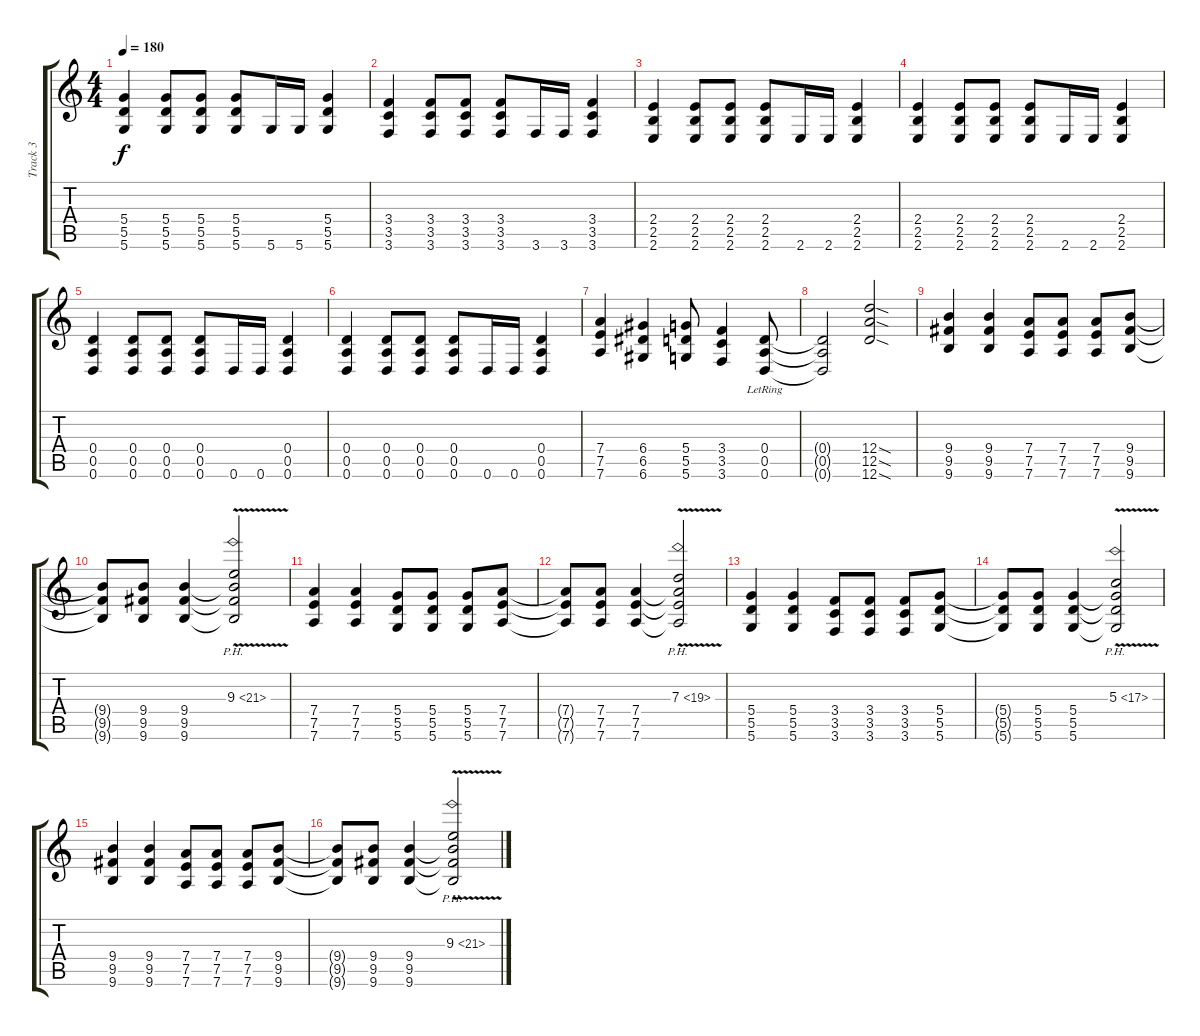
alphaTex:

\track ("Track 3" "Track 3") {instrument overdrivenguitar}
\staff {score tabs}
\tuning (E4 B3 G3 D3 A2 D2) {hide}
\ts (4 4)
\tempo 180
\clef g2
\ks c
(5.4 5.5 5.6).4{dy f} (5.4 5.5 5.6).8 (5.4 5.5 5.6).8 (5.4 5.5 5.6).8 5.6.16 5.6.16 (5.4 5.5 5.6).4 |
(3.4 3.5 3.6).4 (3.4 3.5 3.6).8 (3.4 3.5 3.6).8 (3.4 3.5 3.6).8 3.6.16 3.6.16 (3.4 3.5 3.6).4 |
(2.4 2.5 2.6).4 (2.4 2.5 2.6).8 (2.4 2.5 2.6).8 (2.4 2.5 2.6).8 2.6.16 2.6.16 (2.4 2.5 2.6).4 |
(2.4 2.5 2.6).4 (2.4 2.5 2.6).8 (2.4 2.5 2.6).8 (2.4 2.5 2.6).8 2.6.16 2.6.16 (2.4 2.5 2.6).4 |
(0.4 0.5 0.6).4 (0.4 0.5 0.6).8 (0.4 0.5 0.6).8 (0.4 0.5 0.6).8 0.6.16 0.6.16 (0.4 0.5 0.6).4 |
(0.4 0.5 0.6).4 (0.4 0.5 0.6).8 (0.4 0.5 0.6).8 (0.4 0.5 0.6).8 0.6.16 0.6.16 (0.4 0.5 0.6).4 |
(7.4 7.5 7.6).4 (6.4 6.5 6.6).4 (5.4 5.5 5.6).8 (3.4 3.5 3.6).4 (0.4{lr} 0.5{lr} 0.6{lr}).8 |
(0.4{t} 0.5{t} 0.6{t}).2 (12.4{sod} 12.5{sod} 12.6{sod}).2 |
(9.4 9.5 9.6).4 (9.4 9.5 9.6).4 (7.4 7.5 7.6).8 (7.4 7.5 7.6).8 (7.4 7.5 7.6).8 (9.4 9.5 9.6).8 |
(9.4{t} 9.5{t} 9.6{t}).8 (9.4 9.5 9.6).8 (9.4 9.5 9.6).4 (9.3{ph 12 v} 9.4{t} 9.5{t} 9.6{t}).2 |
(7.4 7.5 7.6).4 (7.4 7.5 7.6).4 (5.4 5.5 5.6).8 (5.4 5.5 5.6).8 (5.4 5.5 5.6).8 (7.4 7.5 7.6).8 |
(7.4{t} 7.5{t} 7.6{t}).8 (7.4 7.5 7.6).8 (7.4 7.5 7.6).4 (7.3{ph 12 v} 7.4{t} 7.5{t} 7.6{t}).2 |
(5.4 5.5 5.6).4 (5.4 5.5 5.6).4 (3.4 3.5 3.6).8 (3.4 3.5 3.6).8 (3.4 3.5 3.6).8 (5.4 5.5 5.6).8 |
(5.4{t} 5.5{t} 5.6{t}).8 (5.4 5.5 5.6).8 (5.4 5.5 5.6).4 (5.3{ph 12 v} 5.4{t} 5.5{t} 5.6{t}).2 |
(9.4 9.5 9.6).4 (9.4 9.5 9.6).4 (7.4 7.5 7.6).8 (7.4 7.5 7.6).8 (7.4 7.5 7.6).8 (9.4 9.5 9.6).8 |
(9.4{t} 9.5{t} 9.6{t}).8 (9.4 9.5 9.6).8 (9.4 9.5 9.6).4 (9.3{ph 12 v} 9.4{t} 9.5{t} 9.6{t}).2
